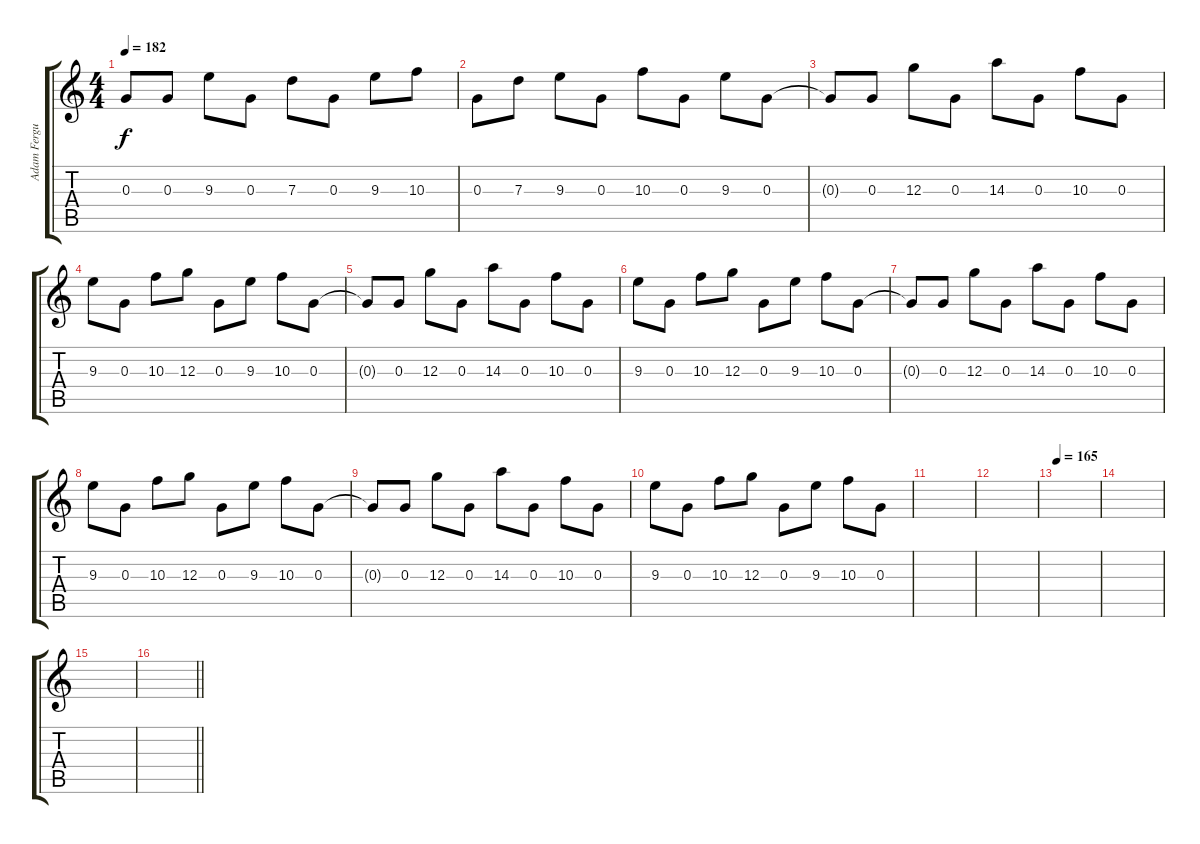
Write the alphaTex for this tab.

\track ("Adam Ferguson - Guitar" "Adam Fergu") {instrument electricguitarjazz}
\staff {score tabs}
\tuning (E4 B3 G3 D3 A2 E2) {hide}
\ts (4 4)
\tempo 182
\clef g2
\ks c
0.3{t}.8{dy f} 0.3.8 9.3.8 0.3.8 7.3.8 0.3.8 9.3.8 10.3.8 |
0.3.8 7.3.8 9.3.8 0.3.8 10.3.8 0.3.8 9.3.8 0.3.8 |
0.3{t}.8 0.3.8 12.3.8 0.3.8 14.3.8 0.3.8 10.3.8 0.3.8 |
9.3.8 0.3.8 10.3.8 12.3.8 0.3.8 9.3.8 10.3.8 0.3.8 |
0.3{t}.8 0.3.8 12.3.8 0.3.8 14.3.8 0.3.8 10.3.8 0.3.8 |
9.3.8 0.3.8 10.3.8 12.3.8 0.3.8 9.3.8 10.3.8 0.3.8 |
0.3{t}.8 0.3.8 12.3.8 0.3.8 14.3.8 0.3.8 10.3.8 0.3.8 |
9.3.8 0.3.8 10.3.8 12.3.8 0.3.8 9.3.8 10.3.8 0.3.8 |
0.3{t}.8 0.3.8 12.3.8 0.3.8 14.3.8 0.3.8 10.3.8 0.3.8 |
9.3.8 0.3.8 10.3.8 12.3.8 0.3.8 9.3.8 10.3.8 0.3.8 |
|
|
\tempo 165
|
|
|
\barLineRight lightlight
